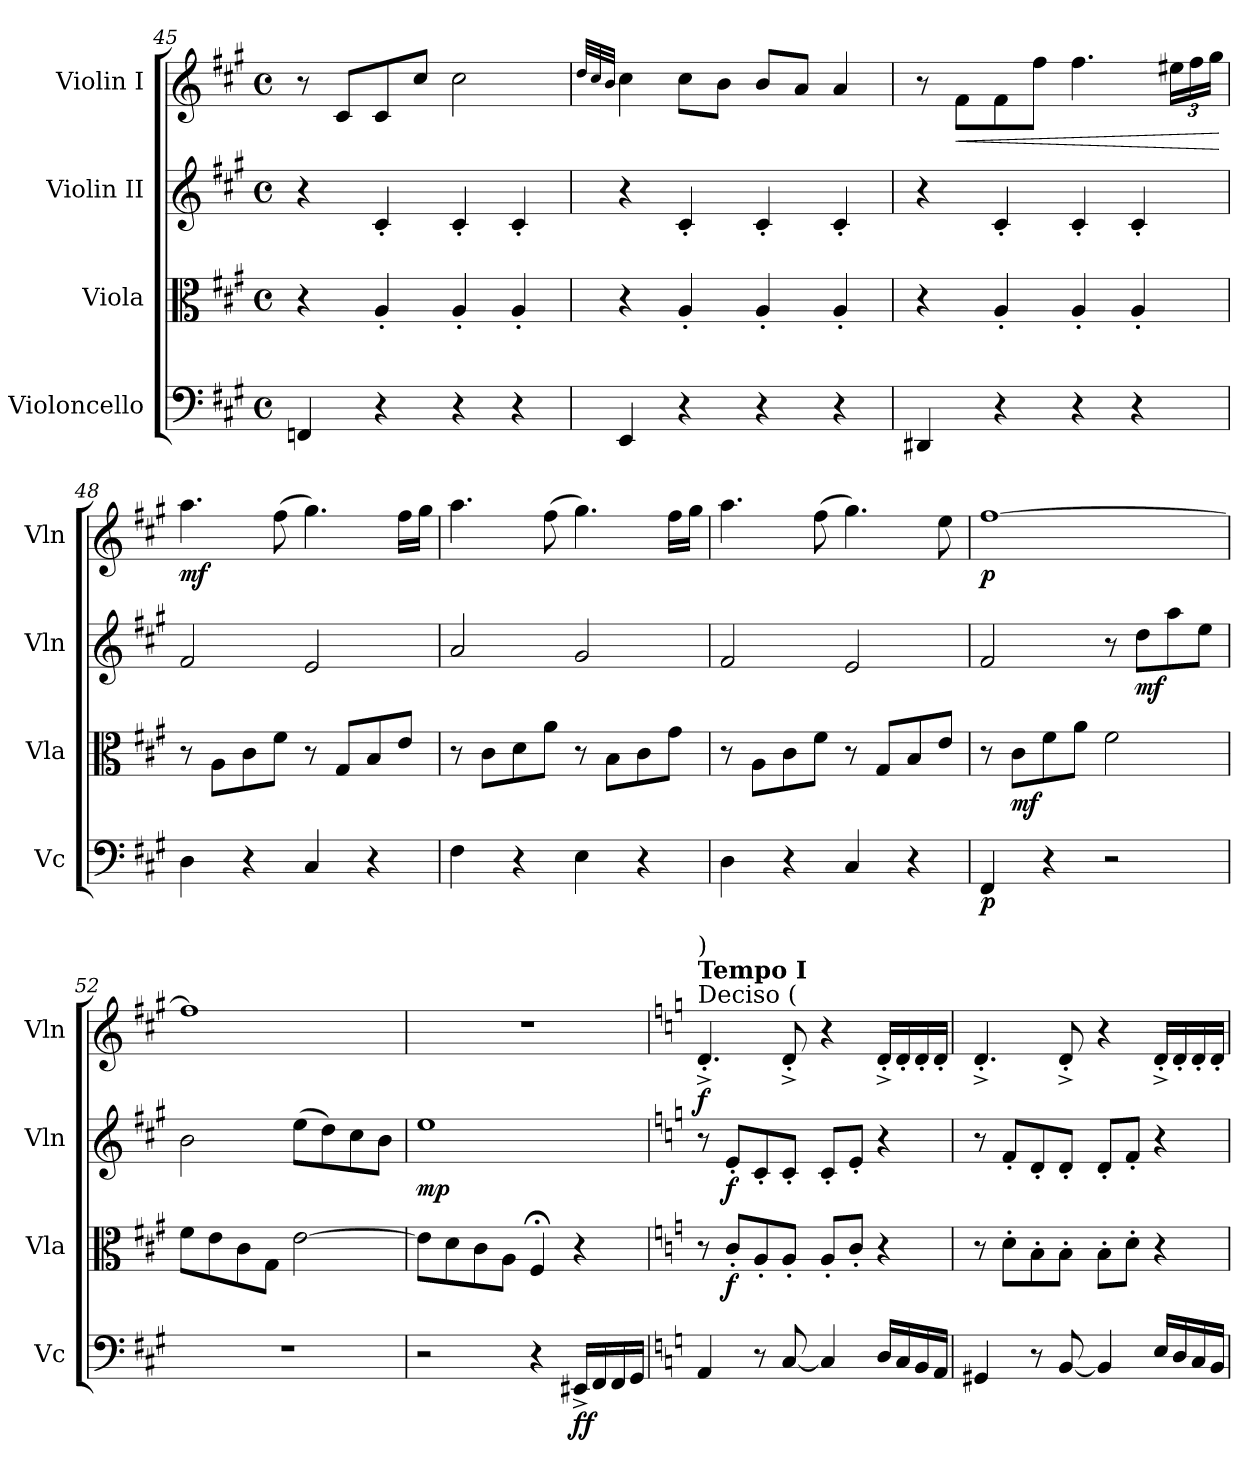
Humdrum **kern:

**kern	**dynam	**kern	**dynam	**kern	**dynam	**kern	**dynam
*part4	*part4	*part3	*part3	*part2	*part2	*part1	*part1
*staff4	*staff4	*staff3	*staff3	*staff2	*staff2	*staff1	*staff1
*I"Violoncello	*	*I"Viola	*	*I"Violin II	*	*I"Violin I	*
*I'Vc	*	*I'Vla	*	*I'Vln	*	*I'Vln	*
*clefF4	*	*clefC3	*	*clefG2	*	*clefG2	*
*k[f#c#g#]	*	*k[f#c#g#]	*	*k[f#c#g#]	*	*k[f#c#g#]	*
*M4/4	*	*M4/4	*	*M4/4	*	*M4/4	*
*met(c)	*	*met(c)	*	*met(c)	*	*met(c)	*
=45	=45	=45	=45	=45	=45	=45	=45
4FFn/	.	4r	.	4r	.	8r	.
.	.	.	.	.	.	8c#/L	.
4r	.	4A'/	.	4c#'/	.	8c#/	.
.	.	.	.	.	.	8cc#/J	.
4r	.	4A'/	.	4c#'/	.	2cc#\	.
4r	.	4A'/	.	4c#'/	.	.	.
=46	=46	=46	=46	=46	=46	=46	=46
.	.	.	.	.	.	32qdd/LLL	.
.	.	.	.	.	.	32qcc#/	.
.	.	.	.	.	.	32qb/JJJ	.
4EE/	.	4r	.	4r	.	4cc#\	.
4r	.	4A'/	.	4c#'/	.	8cc#\L	.
.	.	.	.	.	.	8b\J	.
4r	.	4A'/	.	4c#'/	.	8b/L	.
.	.	.	.	.	.	8a/J	.
4r	.	4A'/	.	4c#'/	.	4a/	.
=47	=47	=47	=47	=47	=47	=47	=47
4DD#X/	.	4r	.	4r	.	8r	.
!	!	!	!	!	!	!	!LO:HP:b
.	.	.	.	.	.	8f#\L	<
4r	.	4A'/	.	4c#'/	.	8f#\	.
.	.	.	.	.	.	8ff#\J	.
4r	.	4A'/	.	4c#'/	.	4.ff#\	.
4r	.	4A'/	.	4c#'/	.	.	.
*	*	*	*	*	*	*Xbrackettup	*
.	.	.	.	.	.	24ee#X\LL	.
.	.	.	.	.	.	24ff#\	.
.	.	.	.	.	.	24gg#\JJ	.
.	.	.	.	.	.	.	[
=48	=48	=48	=48	=48	=48	=48	=48
!	!	!	!	!	!	!	!LO:DY:b
4D\	.	8r	.	2f#/	.	4.aa\	mf
.	.	8A\L	.	.	.	.	.
4r	.	8c#\	.	.	.	.	.
.	.	8f#\J	.	.	.	(8ff#\	.
4C#/	.	8r	.	2e/	.	4.gg#\)	.
.	.	8G#/L	.	.	.	.	.
4r	.	8B/	.	.	.	.	.
.	.	8e/J	.	.	.	16ff#\LL	.
.	.	.	.	.	.	16gg#\JJ	.
=49	=49	=49	=49	=49	=49	=49	=49
4F#\	.	8r	.	2a/	.	4.aa\	.
.	.	8c#\L	.	.	.	.	.
4r	.	8d\	.	.	.	.	.
.	.	8a\J	.	.	.	(8ff#\	.
4E\	.	8r	.	2g#/	.	4.gg#\)	.
.	.	8B\L	.	.	.	.	.
4r	.	8c#\	.	.	.	.	.
.	.	8g#\J	.	.	.	16ff#\LL	.
.	.	.	.	.	.	16gg#\JJ	.
=50	=50	=50	=50	=50	=50	=50	=50
4D\	.	8r	.	2f#/	.	4.aa\	.
.	.	8A\L	.	.	.	.	.
4r	.	8c#\	.	.	.	.	.
.	.	8f#\J	.	.	.	(8ff#\	.
4C#/	.	8r	.	2e/	.	4.gg#\)	.
.	.	8G#/L	.	.	.	.	.
4r	.	8B/	.	.	.	.	.
.	.	8e/J	.	.	.	8ee\	.
!!LO:LB:g=z
=51	=51	=51	=51	=51	=51	=51	=51
!	!LO:DY:b	!	!	!	!	!	!LO:DY:b
4FF#/	p	8r	.	2f#/	.	[1ff#	p
!	!	!	!LO:DY:b	!	!	!	!
.	.	8c#\L	mf	.	.	.	.
4r	.	8f#\	.	.	.	.	.
.	.	8a\J	.	.	.	.	.
2r	.	2f#\	.	8r	.	.	.
!	!	!	!	!	!LO:DY:b	!	!
.	.	.	.	8dd\L	mf	.	.
.	.	.	.	8aa\	.	.	.
.	.	.	.	8ee\J	.	.	.
=52	=52	=52	=52	=52	=52	=52	=52
1r	.	8f#\L	.	2b\	.	1ff#]	.
.	.	8e\	.	.	.	.	.
.	.	8c#\	.	.	.	.	.
.	.	8G#\J	.	.	.	.	.
.	.	[2e\	.	(8ee\L	.	.	.
.	.	.	.	8dd\)	.	.	.
.	.	.	.	8cc#\	.	.	.
.	.	.	.	8b\J	.	.	.
=53	=53	=53	=53	=53	=53	=53	=53
!	!	!	!	!	!LO:DY:b	!	!
2r	.	8e\L]	.	1ee	mp	1r	.
.	.	8d\	.	.	.	.	.
.	.	8c#\	.	.	.	.	.
.	.	8A\J	.	.	.	.	.
4r	.	4F#;</	.	.	.	.	.
!	!LO:DY:b	!	!	!	!	!	!
16EE#X^/LL	ff	4r	.	.	.	.	.
16FF#/	.	.	.	.	.	.	.
16FF#/	.	.	.	.	.	.	.
16GG#/JJ	.	.	.	.	.	.	.
=54	=54	=54	=54	=54	=54	=54	=54
*k[]	*	*k[]	*	*k[]	*	*k[]	*
!	!	!	!	!	!	!LO:TX:a:t=Deciso (	!
!	!	!	!	!	!	!LO:TX:a:B:t=Tempo I	!
!	!	!	!	!	!	!LO:TX:a:t=)	!
!	!	!	!	!	!	!	!LO:DY:b
4AA/	.	8r	.	8r	.	4.d'^/	f
!	!	!	!LO:DY:b	!	!LO:DY:b	!	!
.	.	8c'/L	f	8e'/L	f	.	.
8r	.	8A'/	.	8c'/	.	.	.
[8C/	.	8A'/J	.	8c'/J	.	8d'^/	.
4C/]	.	8A'/L	.	8c'/L	.	4r	.
.	.	8c'/J	.	8e'/J	.	.	.
16D/LL	.	4r	.	4r	.	16d'^/LL	.
16C/	.	.	.	.	.	16d'/	.
16BB/	.	.	.	.	.	16d'/	.
16AA/JJ	.	.	.	.	.	16d'/JJ	.
=55	=55	=55	=55	=55	=55	=55	=55
4GG#X/	.	8r	.	8r	.	4.d'^/	.
.	.	8d'\L	.	8f'/L	.	.	.
8r	.	8B'\	.	8d'/	.	.	.
[8BB/	.	8B'\J	.	8d'/J	.	8d'^/	.
4BB/]	.	8B'\L	.	8d'/L	.	4r	.
.	.	8d'\J	.	8f'/J	.	.	.
16E/LL	.	4r	.	4r	.	16d'^/LL	.
16D/	.	.	.	.	.	16d'/	.
16C/	.	.	.	.	.	16d'/	.
16BB/JJ	.	.	.	.	.	16d'/JJ	.
=	=	=	=	=	=	=	=
*-	*-	*-	*-	*-	*-	*-	*-
